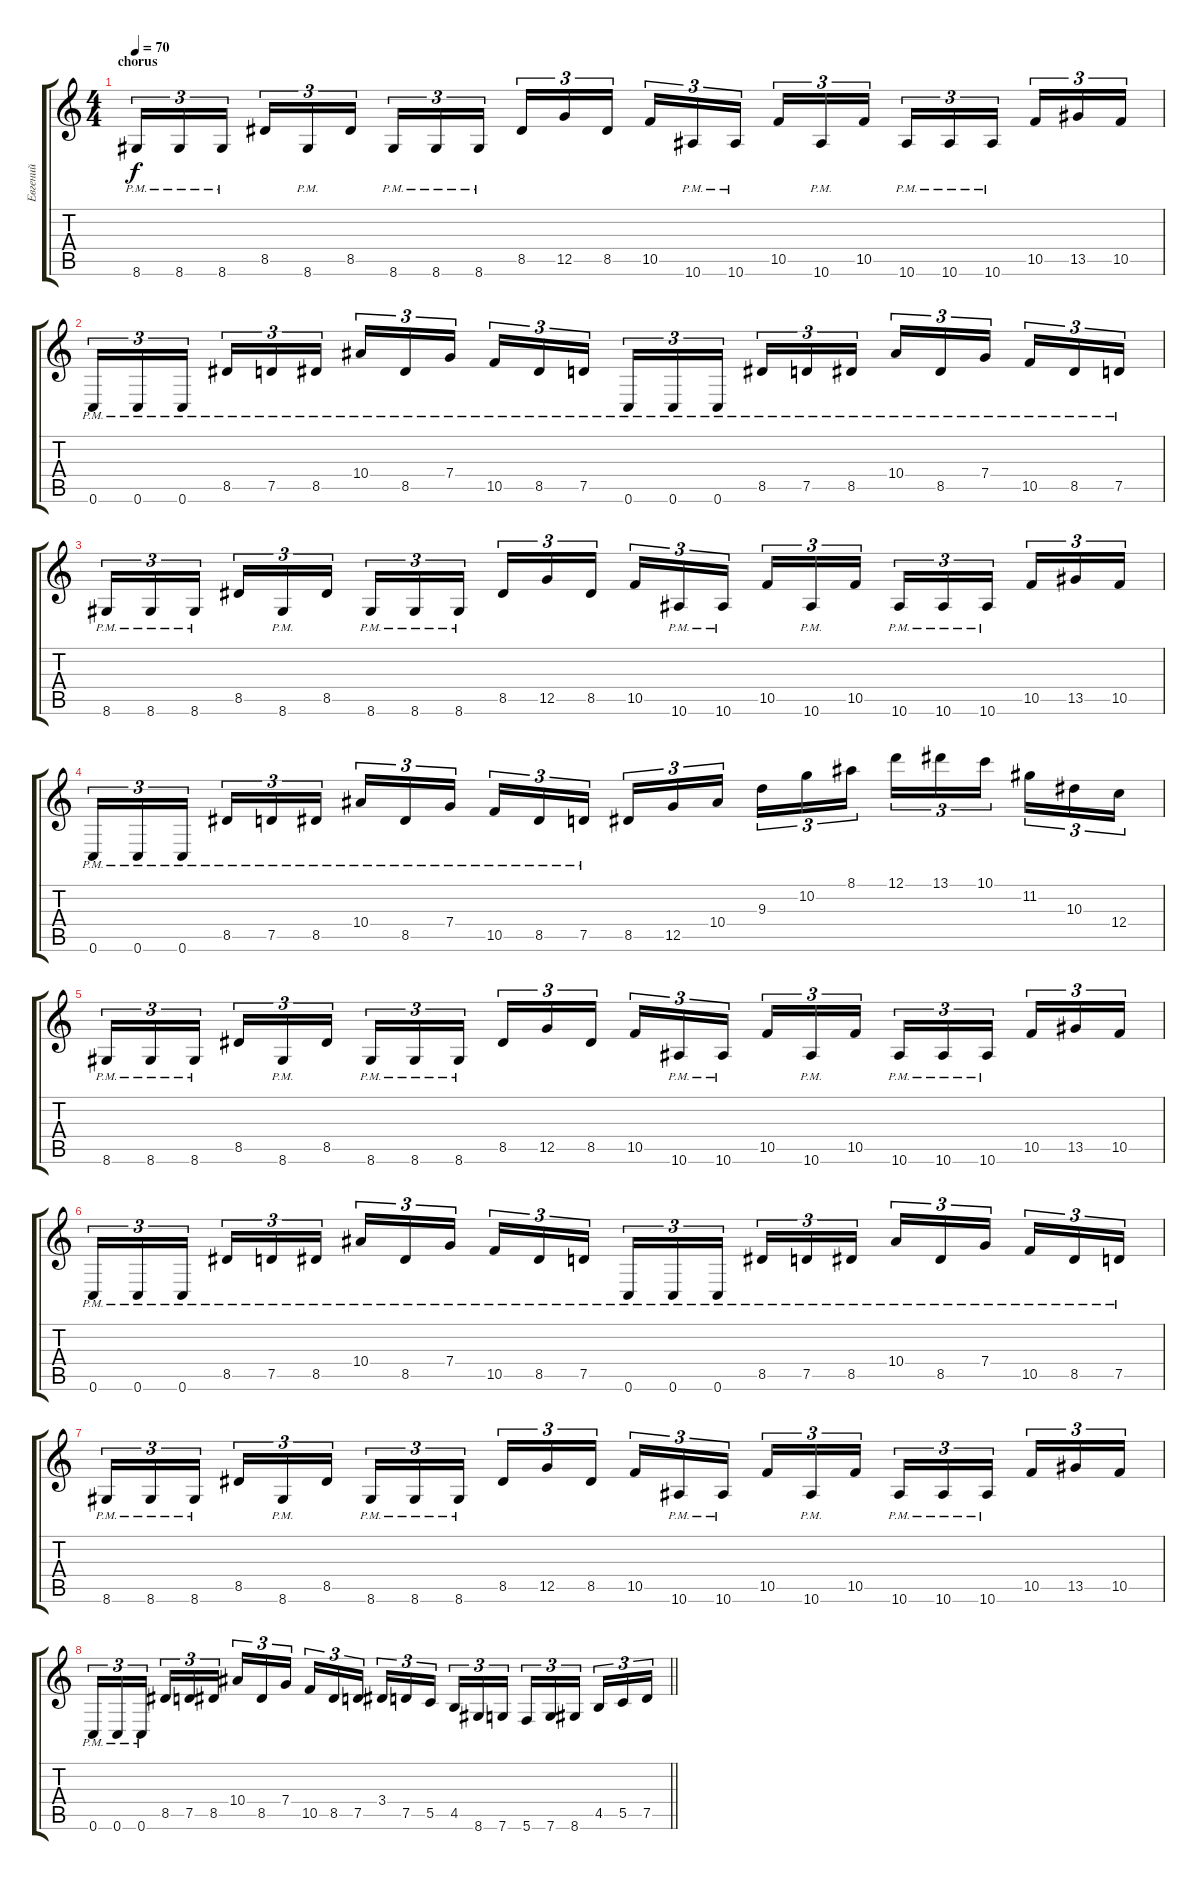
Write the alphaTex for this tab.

\track ("Евгений" "Евгений") {instrument distortionguitar}
\staff {score tabs}
\tuning (D4 A3 F3 C3 G2 C2) {hide}
\ts (4 4)
\section ("" "chorus")
\tempo 70
\clef g2
\ks c
8.6{pm}.16{tu (3 2) dy f} 8.6{pm}.16{tu (3 2)} 8.6{pm}.16{tu (3 2) beam splitsecondary} 8.5.16{tu (3 2)} 8.6{pm}.16{tu (3 2)} 8.5.16{tu (3 2)} 8.6{pm}.16{tu (3 2)} 8.6{pm}.16{tu (3 2)} 8.6{pm}.16{tu (3 2) beam splitsecondary} 8.5.16{tu (3 2)} 12.5.16{tu (3 2)} 8.5.16{tu (3 2)} 10.5.16{tu (3 2)} 10.6{pm}.16{tu (3 2)} 10.6{pm}.16{tu (3 2) beam splitsecondary} 10.5.16{tu (3 2)} 10.6{pm}.16{tu (3 2)} 10.5.16{tu (3 2)} 10.6{pm}.16{tu (3 2)} 10.6{pm}.16{tu (3 2)} 10.6{pm}.16{tu (3 2) beam splitsecondary} 10.5.16{tu (3 2)} 13.5.16{tu (3 2)} 10.5.16{tu (3 2)} |
0.6{pm}.16{tu (3 2)} 0.6{pm}.16{tu (3 2)} 0.6{pm}.16{tu (3 2) beam splitsecondary} 8.5{pm}.16{tu (3 2)} 7.5{pm}.16{tu (3 2)} 8.5{pm}.16{tu (3 2)} 10.4{pm}.16{tu (3 2)} 8.5{pm}.16{tu (3 2)} 7.4{pm}.16{tu (3 2) beam splitsecondary} 10.5{pm}.16{tu (3 2)} 8.5{pm}.16{tu (3 2)} 7.5{pm}.16{tu (3 2)} 0.6{pm}.16{tu (3 2)} 0.6{pm}.16{tu (3 2)} 0.6{pm}.16{tu (3 2) beam splitsecondary} 8.5{pm}.16{tu (3 2)} 7.5{pm}.16{tu (3 2)} 8.5{pm}.16{tu (3 2)} 10.4{pm}.16{tu (3 2)} 8.5{pm}.16{tu (3 2)} 7.4{pm}.16{tu (3 2) beam splitsecondary} 10.5{pm}.16{tu (3 2)} 8.5{pm}.16{tu (3 2)} 7.5{pm}.16{tu (3 2)} |
8.6{pm}.16{tu (3 2)} 8.6{pm}.16{tu (3 2)} 8.6{pm}.16{tu (3 2) beam splitsecondary} 8.5.16{tu (3 2)} 8.6{pm}.16{tu (3 2)} 8.5.16{tu (3 2)} 8.6{pm}.16{tu (3 2)} 8.6{pm}.16{tu (3 2)} 8.6{pm}.16{tu (3 2) beam splitsecondary} 8.5.16{tu (3 2)} 12.5.16{tu (3 2)} 8.5.16{tu (3 2)} 10.5.16{tu (3 2)} 10.6{pm}.16{tu (3 2)} 10.6{pm}.16{tu (3 2) beam splitsecondary} 10.5.16{tu (3 2)} 10.6{pm}.16{tu (3 2)} 10.5.16{tu (3 2)} 10.6{pm}.16{tu (3 2)} 10.6{pm}.16{tu (3 2)} 10.6{pm}.16{tu (3 2) beam splitsecondary} 10.5.16{tu (3 2)} 13.5.16{tu (3 2)} 10.5.16{tu (3 2)} |
0.6{pm}.16{tu (3 2)} 0.6{pm}.16{tu (3 2)} 0.6{pm}.16{tu (3 2) beam splitsecondary} 8.5{pm}.16{tu (3 2)} 7.5{pm}.16{tu (3 2)} 8.5{pm}.16{tu (3 2)} 10.4{pm}.16{tu (3 2)} 8.5{pm}.16{tu (3 2)} 7.4{pm}.16{tu (3 2) beam splitsecondary} 10.5{pm}.16{tu (3 2)} 8.5{pm}.16{tu (3 2)} 7.5{pm}.16{tu (3 2)} 8.5.16{tu (3 2)} 12.5.16{tu (3 2)} 10.4.16{tu (3 2) beam splitsecondary} 9.3.16{tu (3 2)} 10.2.16{tu (3 2)} 8.1.16{tu (3 2)} 12.1.16{tu (3 2)} 13.1.16{tu (3 2)} 10.1.16{tu (3 2) beam splitsecondary} 11.2.16{tu (3 2)} 10.3.16{tu (3 2)} 12.4.16{tu (3 2)} |
8.6{pm}.16{tu (3 2)} 8.6{pm}.16{tu (3 2)} 8.6{pm}.16{tu (3 2) beam splitsecondary} 8.5.16{tu (3 2)} 8.6{pm}.16{tu (3 2)} 8.5.16{tu (3 2)} 8.6{pm}.16{tu (3 2)} 8.6{pm}.16{tu (3 2)} 8.6{pm}.16{tu (3 2) beam splitsecondary} 8.5.16{tu (3 2)} 12.5.16{tu (3 2)} 8.5.16{tu (3 2)} 10.5.16{tu (3 2)} 10.6{pm}.16{tu (3 2)} 10.6{pm}.16{tu (3 2) beam splitsecondary} 10.5.16{tu (3 2)} 10.6{pm}.16{tu (3 2)} 10.5.16{tu (3 2)} 10.6{pm}.16{tu (3 2)} 10.6{pm}.16{tu (3 2)} 10.6{pm}.16{tu (3 2) beam splitsecondary} 10.5.16{tu (3 2)} 13.5.16{tu (3 2)} 10.5.16{tu (3 2)} |
0.6{pm}.16{tu (3 2)} 0.6{pm}.16{tu (3 2)} 0.6{pm}.16{tu (3 2) beam splitsecondary} 8.5{pm}.16{tu (3 2)} 7.5{pm}.16{tu (3 2)} 8.5{pm}.16{tu (3 2)} 10.4{pm}.16{tu (3 2)} 8.5{pm}.16{tu (3 2)} 7.4{pm}.16{tu (3 2) beam splitsecondary} 10.5{pm}.16{tu (3 2)} 8.5{pm}.16{tu (3 2)} 7.5{pm}.16{tu (3 2)} 0.6{pm}.16{tu (3 2)} 0.6{pm}.16{tu (3 2)} 0.6{pm}.16{tu (3 2) beam splitsecondary} 8.5{pm}.16{tu (3 2)} 7.5{pm}.16{tu (3 2)} 8.5{pm}.16{tu (3 2)} 10.4{pm}.16{tu (3 2)} 8.5{pm}.16{tu (3 2)} 7.4{pm}.16{tu (3 2) beam splitsecondary} 10.5{pm}.16{tu (3 2)} 8.5{pm}.16{tu (3 2)} 7.5{pm}.16{tu (3 2)} |
8.6{pm}.16{tu (3 2)} 8.6{pm}.16{tu (3 2)} 8.6{pm}.16{tu (3 2) beam splitsecondary} 8.5.16{tu (3 2)} 8.6{pm}.16{tu (3 2)} 8.5.16{tu (3 2)} 8.6{pm}.16{tu (3 2)} 8.6{pm}.16{tu (3 2)} 8.6{pm}.16{tu (3 2) beam splitsecondary} 8.5.16{tu (3 2)} 12.5.16{tu (3 2)} 8.5.16{tu (3 2)} 10.5.16{tu (3 2)} 10.6{pm}.16{tu (3 2)} 10.6{pm}.16{tu (3 2) beam splitsecondary} 10.5.16{tu (3 2)} 10.6{pm}.16{tu (3 2)} 10.5.16{tu (3 2)} 10.6{pm}.16{tu (3 2)} 10.6{pm}.16{tu (3 2)} 10.6{pm}.16{tu (3 2) beam splitsecondary} 10.5.16{tu (3 2)} 13.5.16{tu (3 2)} 10.5.16{tu (3 2)} |
\barLineRight lightlight
0.6{pm}.16{tu (3 2)} 0.6{pm}.16{tu (3 2)} 0.6{pm}.16{tu (3 2) beam splitsecondary} 8.5.16{tu (3 2)} 7.5.16{tu (3 2)} 8.5.16{tu (3 2)} 10.4.16{tu (3 2)} 8.5.16{tu (3 2)} 7.4.16{tu (3 2) beam splitsecondary} 10.5.16{tu (3 2)} 8.5.16{tu (3 2)} 7.5.16{tu (3 2)} 3.4.16{tu (3 2)} 7.5.16{tu (3 2)} 5.5.16{tu (3 2) beam splitsecondary} 4.5.16{tu (3 2)} 8.6.16{tu (3 2)} 7.6.16{tu (3 2)} 5.6.16{tu (3 2)} 7.6.16{tu (3 2)} 8.6.16{tu (3 2) beam splitsecondary} 4.5.16{tu (3 2)} 5.5.16{tu (3 2)} 7.5.16{tu (3 2)}
